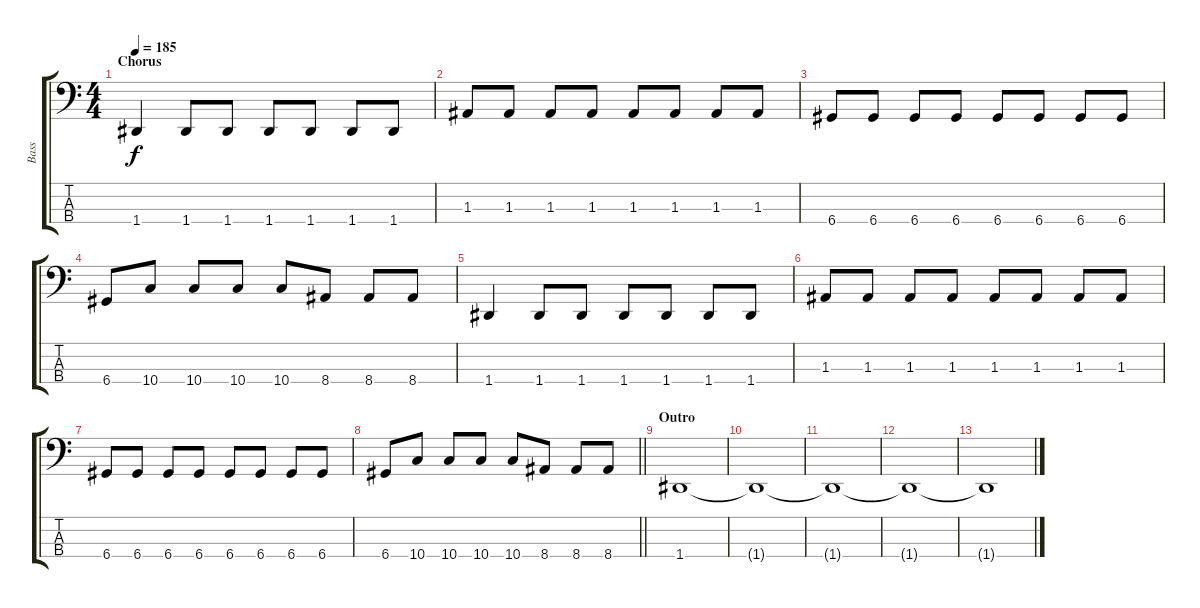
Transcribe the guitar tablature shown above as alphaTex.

\track ("Bass" "Bass") {instrument electricbasspick}
\staff {score tabs}
\tuning (G2 D2 A1 D1) {hide}
\ts (4 4)
\section ("" "Chorus")
\tempo 185
\clef f4
\ks c
1.4.4{dy f} 1.4.8 1.4.8 1.4.8 1.4.8 1.4.8 1.4.8 |
1.3.8 1.3.8 1.3.8 1.3.8 1.3.8 1.3.8 1.3.8 1.3.8 |
6.4.8 6.4.8 6.4.8 6.4.8 6.4.8 6.4.8 6.4.8 6.4.8 |
6.4.8 10.4.8 10.4.8 10.4.8 10.4.8 8.4.8 8.4.8 8.4.8 |
1.4.4 1.4.8 1.4.8 1.4.8 1.4.8 1.4.8 1.4.8 |
1.3.8 1.3.8 1.3.8 1.3.8 1.3.8 1.3.8 1.3.8 1.3.8 |
6.4.8 6.4.8 6.4.8 6.4.8 6.4.8 6.4.8 6.4.8 6.4.8 |
\barLineRight lightlight
6.4.8 10.4.8 10.4.8 10.4.8 10.4.8 8.4.8 8.4.8 8.4.8 |
\section ("" "Outro")
1.4.1 |
1.4{t}.1 |
1.4{t}.1 |
1.4{t}.1 |
1.4{t}.1
